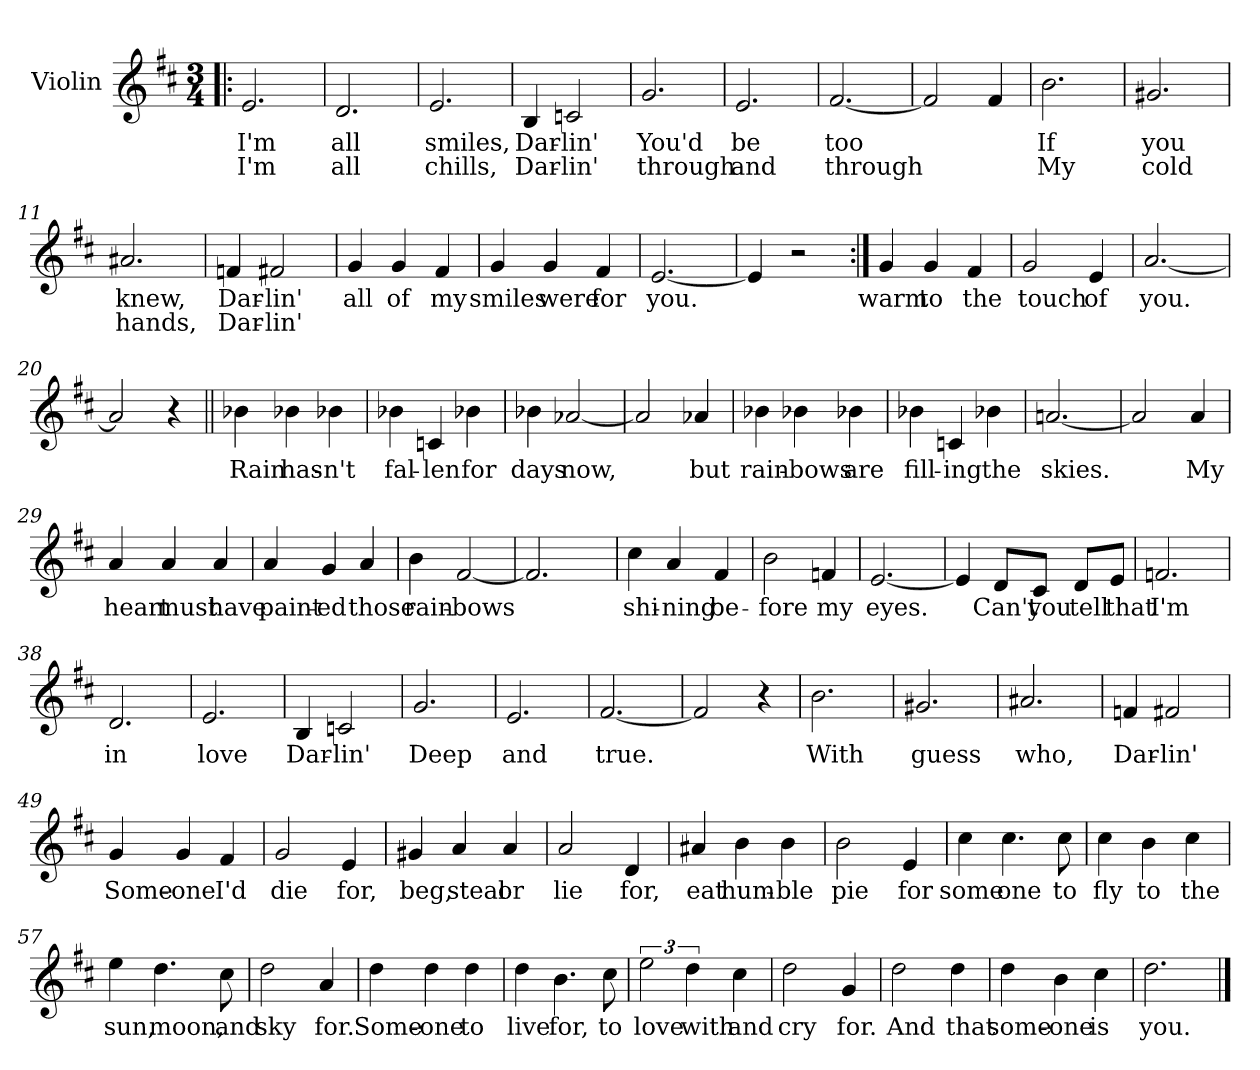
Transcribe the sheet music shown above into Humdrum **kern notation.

**kern	**text	**text
*part1	*part1	*part1
*staff1	*staff1	*staff1
*I"Violin	*	*
*I'Vln	*	*
*clefG2	*	*
*k[f#c#]	*	*
*D:	*	*
*M3/4	*	*
=1!|:	=1!|:	=1!|:
2.e/	I'm	I'm
=2	=2	=2
2.d/	all	all
=3	=3	=3
2.e/	smiles,	chills,
=4	=4	=4
4B/	Dar-	Dar-
2cn/	-lin'	-lin'
=5	=5	=5
2.g/	You'd	through
=6	=6	=6
2.e/	be	and
=7	=7	=7
[2.f#/	too	through
=8	=8	=8
2f#/]	.	.
4f#/	.	.
!!LO:LB:g=z
=9	=9	=9
2.b\	If	My
=10	=10	=10
2.g#X/	you	cold
=11	=11	=11
2.a#X/	knew,	hands,
=12	=12	=12
4fn/	Dar-	Dar-
2f#X/	-lin'	-lin'
=13	=13	=13
4g/	all	.
4g/	of	.
4f#/	my	.
=14	=14	=14
4g/	smiles	.
4g/	were	.
4f#/	for	.
=15	=15	=15
[2.e/	you.	.
=16	=16	=16
4e/]	.	.
2r	.	.
!!LO:LB:g=z
=17:|!	=17:|!	=17:|!
4g/	warm	.
4g/	to	.
4f#/	the	.
=18	=18	=18
2g/	touch	.
4e/	of	.
=19	=19	=19
[2.a/	you.	.
=20	=20	=20
2a/]	.	.
4r	.	.
!!LO:LB:g=z
=21||	=21||	=21||
4b-X\	Rain	.
4b-X\	has-	.
4b-X\	-n't	.
=22	=22	=22
4b-X\	fal-	.
4cn/	-len	.
4b-X\	for	.
=23	=23	=23
4b-X\	days	.
[2a-X/	now,	.
=24	=24	=24
2a-/]	.	.
4a-X/	but	.
=25	=25	=25
4b-X\	rain-	.
4b-X\	-bows	.
4b-X\	are	.
=26	=26	=26
4b-X\	fill-	.
4cn/	-ing	.
4b-X\	the	.
=27	=27	=27
[2.an/	skies.	.
=28	=28	=28
2a/]	.	.
4a/	My	.
!!LO:LB:g=z
=29	=29	=29
4a/	heart	.
4a/	must	.
4a/	have	.
=30	=30	=30
4a/	paint-	.
4g/	-ed	.
4a/	those	.
=31	=31	=31
4b\	rain-	.
[2f#/	-bows	.
=32	=32	=32
2.f#/]	.	.
=33	=33	=33
4cc#\	shi-	.
4a/	-ning	.
4f#/	be-	.
=34	=34	=34
2b\	-fore	.
4fn/	my	.
=35	=35	=35
[2.e/	eyes.	.
!!LO:LB:g=z
=36	=36	=36
4e/]	.	.
8d/L	Can't	.
8c#/J	you	.
8d/L	tell	.
8e/J	that	.
=37	=37	=37
2.fn/	I'm	.
=38	=38	=38
2.d/	in	.
=39	=39	=39
2.e/	love	.
=40	=40	=40
4B/	Dar-	.
2cn/	-lin'	.
=41	=41	=41
2.g/	Deep	.
=42	=42	=42
2.e/	and	.
=43	=43	=43
[2.f#/	true.	.
=44	=44	=44
2f#/]	.	.
4r	.	.
=45	=45	=45
2.b\	With	.
=46	=46	=46
2.g#X/	guess	.
=47	=47	=47
2.a#X/	who,	.
!!LO:LB:g=z
=48	=48	=48
4fn/	Dar-	.
2f#X/	-lin'	.
=49	=49	=49
4g/	Some-	.
4g/	-one	.
4f#/	I'd	.
=50	=50	=50
2g/	die	.
4e/	for,	.
=51	=51	=51
4g#X/	beg,	.
4a/	steal	.
4a/	or	.
=52	=52	=52
2a/	lie	.
4d/	for,	.
=53	=53	=53
4a#X/	eat	.
4b\	hum-	.
4b\	-ble	.
=54	=54	=54
2b\	pie	.
4e/	for	.
=55	=55	=55
4cc#\	some	.
4.cc#\	one	.
8cc#\	to	.
!!LO:LB:g=z
=56	=56	=56
4cc#\	fly	.
4b\	to	.
4cc#\	the	.
=57	=57	=57
4ee\	sun,	.
4.dd\	moon,	.
8cc#\	and	.
=58	=58	=58
2dd\	sky	.
4a/	for.	.
=59	=59	=59
4dd\	Some-	.
4dd\	-one	.
4dd\	to	.
=60	=60	=60
4dd\	live	.
4.b\	for,	.
8cc#\	to	.
=61	=61	=61
3ee\	love	.
6dd\	with	.
4cc#\	and	.
=62	=62	=62
2dd\	cry	.
4g/	for.	.
!!LO:LB:g=z
=63	=63	=63
2dd\	And	.
4dd\	that	.
=64	=64	=64
4dd\	some-	.
4b\	-one	.
4cc#\	is	.
=65	=65	=65
2.dd\	you.	.
==	==	==
*-	*-	*-
